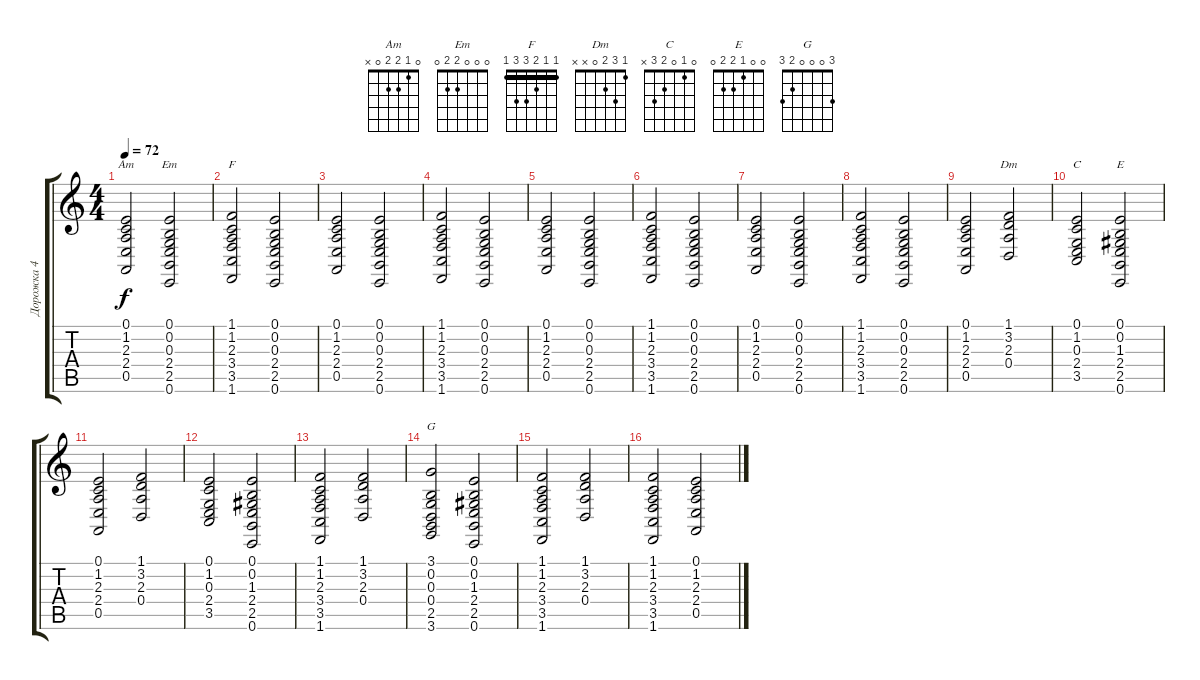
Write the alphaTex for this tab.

\track ("Дорожка 4" "Дорожка 4") {instrument rockorgan}
\staff {score tabs}
\tuning (E4 B3 G3 D3 A2 E2) {hide}
\chord ("Am" 0 1 2 2 0 x)
\chord ("Em" 0 0 0 2 2 0)
\chord ("F" 1 1 2 3 3 1) {barre 1}
\chord ("Dm" 1 3 2 0 x x)
\chord ("C" 0 1 0 2 3 x)
\chord ("E" 0 0 1 2 2 0)
\chord ("G" 3 0 0 0 2 3)
\ts (4 4)
\tempo 72
\clef g2
\ks c
(0.1 1.2 2.3 2.4 0.5).2{ch "Am" dy f instrument rockorgan} (0.1 0.2 0.3 2.4 2.5 0.6).2{ch "Em"} |
(1.1 1.2 2.3 3.4 3.5 1.6).2{ch "F"} (0.1 0.2 0.3 2.4 2.5 0.6).2 |
(0.1 1.2 2.3 2.4 0.5).2 (0.1 0.2 0.3 2.4 2.5 0.6).2 |
(1.1 1.2 2.3 3.4 3.5 1.6).2 (0.1 0.2 0.3 2.4 2.5 0.6).2 |
(0.1 1.2 2.3 2.4 0.5).2 (0.1 0.2 0.3 2.4 2.5 0.6).2 |
(1.1 1.2 2.3 3.4 3.5 1.6).2 (0.1 0.2 0.3 2.4 2.5 0.6).2 |
(0.1 1.2 2.3 2.4 0.5).2 (0.1 0.2 0.3 2.4 2.5 0.6).2 |
(1.1 1.2 2.3 3.4 3.5 1.6).2 (0.1 0.2 0.3 2.4 2.5 0.6).2 |
(0.1 1.2 2.3 2.4 0.5).2{volume 10} (1.1 3.2 2.3 0.4).2{ch "Dm"} |
(0.1 1.2 0.3 2.4 3.5).2{ch "C"} (0.1 0.2 1.3 2.4 2.5 0.6).2{ch "E"} |
(0.1 1.2 2.3 2.4 0.5).2 (1.1 3.2 2.3 0.4).2 |
(0.1 1.2 0.3 2.4 3.5).2 (0.1 0.2 1.3 2.4 2.5 0.6).2 |
(1.1 1.2 2.3 3.4 3.5 1.6).2 (1.1 3.2 2.3 0.4).2 |
(3.1 0.2 0.3 0.4 2.5 3.6).2{ch "G"} (0.1 0.2 1.3 2.4 2.5 0.6).2 |
(1.1 1.2 2.3 3.4 3.5 1.6).2 (1.1 3.2 2.3 0.4).2 |
(1.1 1.2 2.3 3.4 3.5 1.6).2 (0.1 1.2 2.3 2.4 0.5).2
